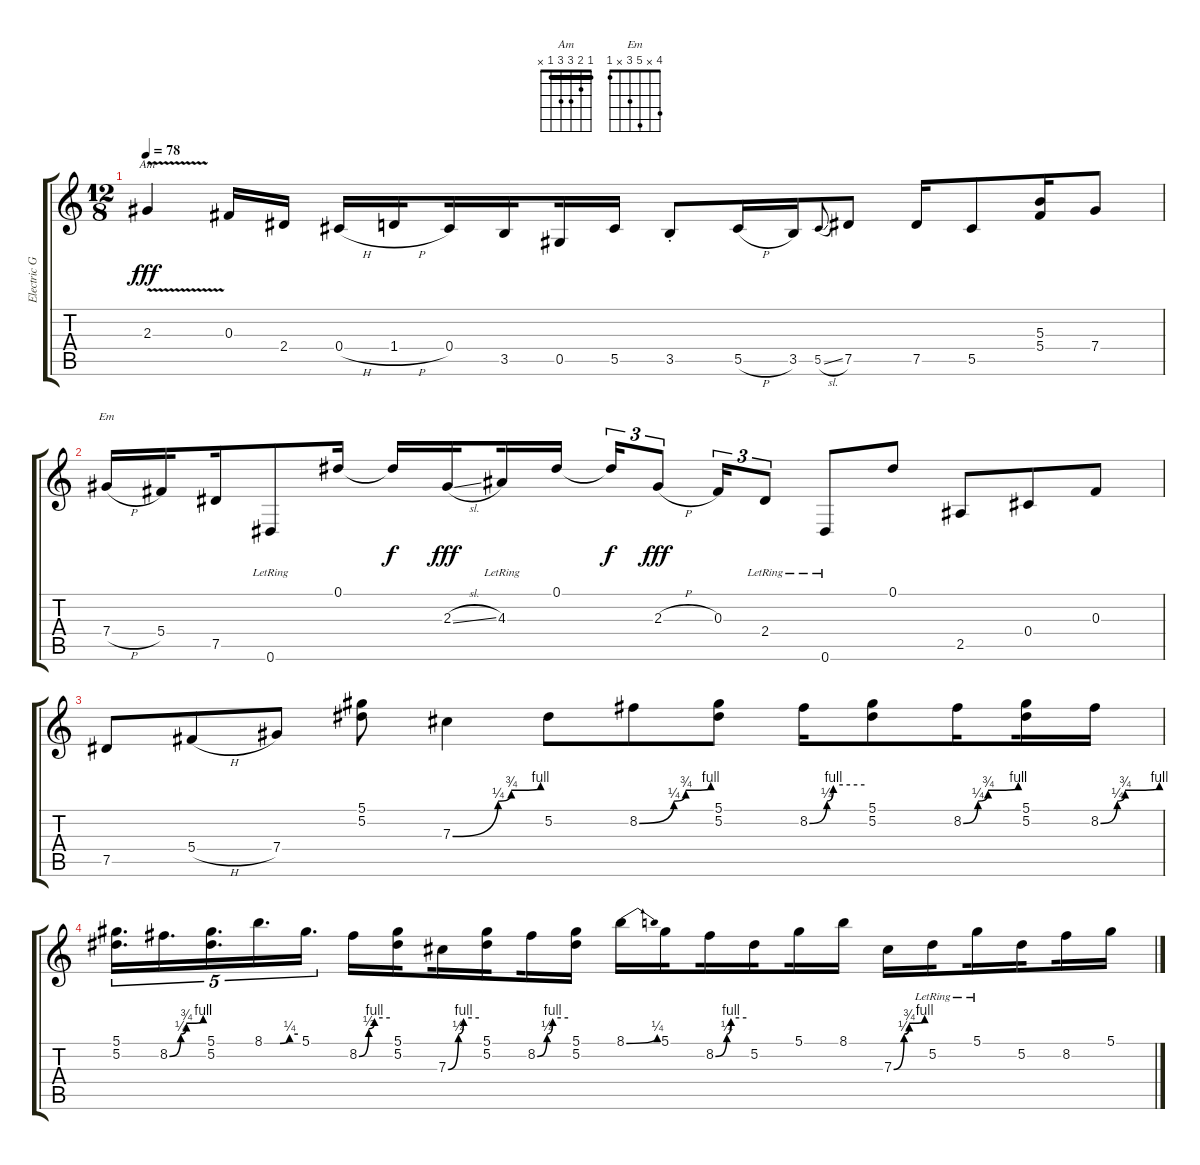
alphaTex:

\track ("Electric Guitar" "Electric G") {instrument electricguitarjazz}
\staff {score tabs}
\tuning (Eb4 Bb3 Gb3 Db3 Ab2 Eb2) {hide}
\chord ("Am" 1 2 3 3 1 x) {barre 1}
\chord ("Em" 4 x 5 3 x 1)
\ts (12 8)
\tempo 78
\clef g2
\ks c
2.3{v}.4{ch "Am" dy fff} 0.3.16 2.4.16 0.4{h}.16 1.4{h}.16{beam splitsecondary} 0.4.16 3.5.16{beam splitsecondary} 0.5.16 5.5.16 3.5{st}.8 5.5{h}.16 3.5.16 5.5{sl}.8{gr onbeat} 7.5.8 7.5.16 5.5.8 (5.3 5.4).16 7.4.8 |
7.4{h}.16{ch "Em"} 5.4.16{beam splitsecondary} 7.5.16 0.6{lr}.8 0.1.16 0.1{t}.16{dy f beam Up} 2.3{sl}.16{dy fff beam Up beam splitsecondary} 4.3{lr}.16{beam Up} 0.1.16{beam Up beam splitsecondary} 0.1{t}.16{tu (3 2) dy f beam Up} 2.3{h}.8{tu (3 2) dy fff beam Up} 0.3.16{tu (3 2)} 2.4{lr}.8{tu (3 2)} 0.6{lr}.8 0.1.8 2.5.8 0.4.8 0.3.8 |
7.5.8 5.4{h}.8 7.4.8 (5.1 5.2).8 7.3{be (custom 0 0 31 1 40 3 60 4)}.4 5.2.8 8.2{be (custom 0 0 29 1 39 3 60 4)}.8 (5.1 5.2).8 8.2{be (custom 0 0 19 1 26 4 60 4)}.16{beam Down} (5.1 5.2).8{beam Down} 8.2{be (custom 0 0 16 1 27 3 60 4)}.16{beam Down beam splitsecondary} (5.1 5.2).16{beam Down} 8.2{be (custom 0 0 17 1 25 3 60 4)}.16{beam Down} |
(5.1 5.2).16{d tu (5 4)} 8.2{be (custom 0 0 20 1 30 3 60 4)}.16{d tu (5 4)} (5.1 5.2).16{d tu (5 4)} 8.1{be (custom 0 0 28 0 45 1 60 1)}.16{d tu (5 4)} 5.1.16{d tu (5 4)} 8.2{be (custom 0 0 19 2 30 4 60 4)}.16{beam Down} (5.1 5.2).16{beam Down beam splitsecondary} 7.3{be (custom 0 0 20 1 30 4 60 4)}.16{beam Down} (5.1 5.2).16{beam Down beam splitsecondary} 8.2{be (custom 0 0 19 1 30 4 60 4)}.16{beam Down} (5.1 5.2).16{beam Down} 8.1{be (bend 0 0 60 1)}.16 5.1.16{beam splitsecondary} 8.2{be (custom 0 0 22 1 30 4 60 4)}.16 5.2.16{beam splitsecondary} 5.1.16 8.1.16 7.3{be (custom 0 0 20 1 30 3 60 4)}.16 5.2{lr}.16{beam splitsecondary} 5.1{lr}.16 5.2.16{beam splitsecondary} 8.2.16 5.1.16
